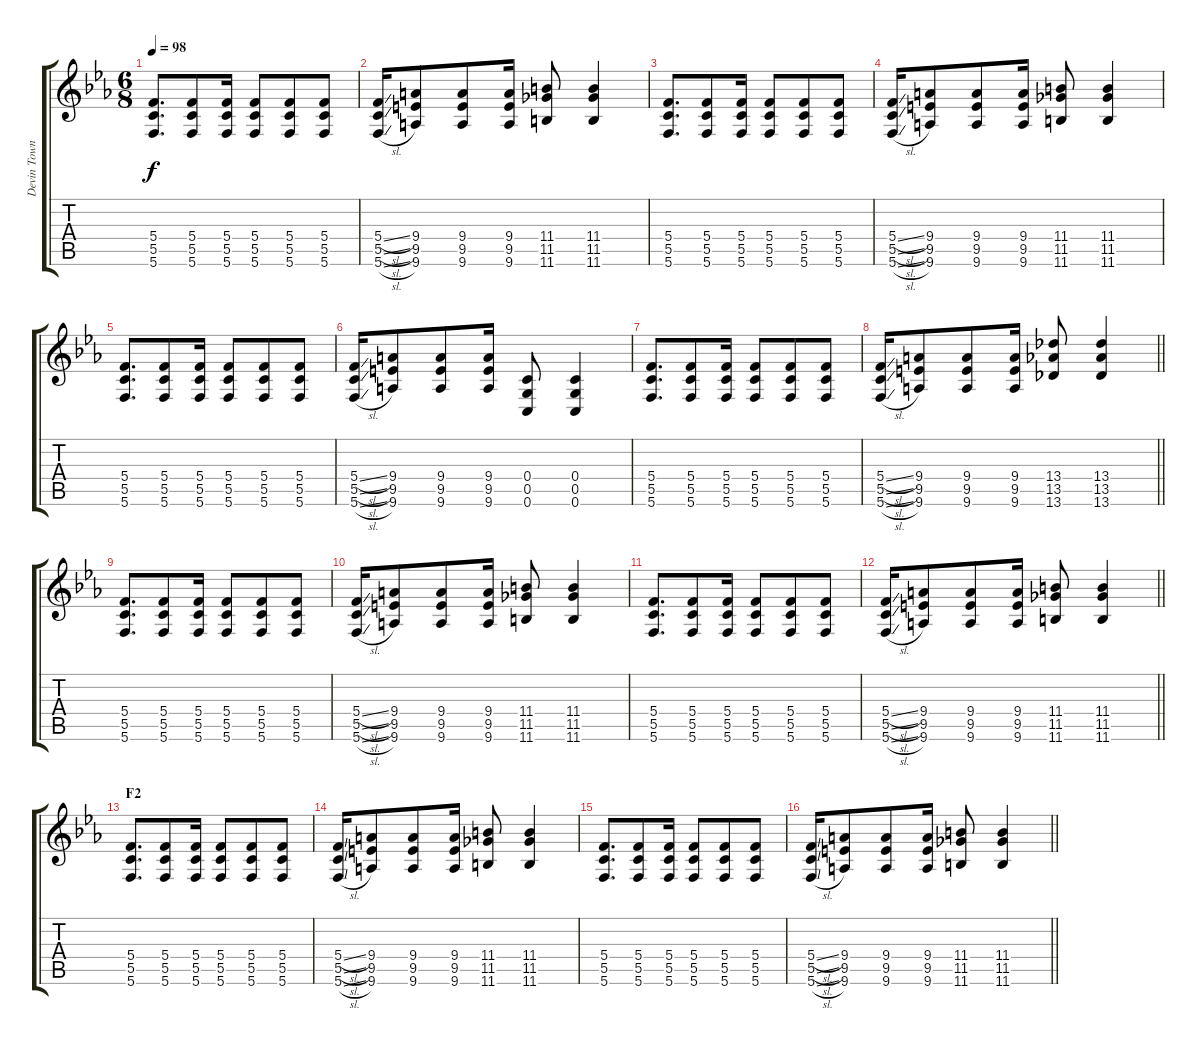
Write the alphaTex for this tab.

\track ("Devin Townsend" "Devin Town") {instrument distortionguitar}
\staff {score tabs}
\tuning (E4 C4 G3 C3 G2 C2) {hide}
\ts (6 8)
\tempo 98
\clef g2
\ks eb
(5.4 5.5 5.6).8{d dy f} (5.4 5.5 5.6).8 (5.4 5.5 5.6).16 (5.4 5.5 5.6).8 (5.4 5.5 5.6).8 (5.4 5.5 5.6).8 |
(5.4{sl} 5.5{sl} 5.6{sl}).16 (9.4 9.5 9.6).8 (9.4 9.5 9.6).8 (9.4 9.5 9.6).16 (11.4 11.5 11.6).8 (11.4 11.5 11.6).4 |
(5.4 5.5 5.6).8{d} (5.4 5.5 5.6).8 (5.4 5.5 5.6).16 (5.4 5.5 5.6).8 (5.4 5.5 5.6).8 (5.4 5.5 5.6).8 |
(5.4{sl} 5.5{sl} 5.6{sl}).16 (9.4 9.5 9.6).8 (9.4 9.5 9.6).8 (9.4 9.5 9.6).16 (11.4 11.5 11.6).8 (11.4 11.5 11.6).4 |
(5.4 5.5 5.6).8{d} (5.4 5.5 5.6).8 (5.4 5.5 5.6).16 (5.4 5.5 5.6).8 (5.4 5.5 5.6).8 (5.4 5.5 5.6).8 |
(5.4{sl} 5.5{sl} 5.6{sl}).16 (9.4 9.5 9.6).8 (9.4 9.5 9.6).8 (9.4 9.5 9.6).16 (0.4 0.5 0.6).8 (0.4 0.5 0.6).4 |
(5.4 5.5 5.6).8{d} (5.4 5.5 5.6).8 (5.4 5.5 5.6).16 (5.4 5.5 5.6).8 (5.4 5.5 5.6).8 (5.4 5.5 5.6).8 |
\barLineRight lightlight
(5.4{sl} 5.5{sl} 5.6{sl}).16 (9.4 9.5 9.6).8 (9.4 9.5 9.6).8 (9.4 9.5 9.6).16 (13.4 13.5 13.6).8 (13.4 13.5 13.6).4 |
\section ("" "")
(5.4 5.5 5.6).8{d} (5.4 5.5 5.6).8 (5.4 5.5 5.6).16 (5.4 5.5 5.6).8 (5.4 5.5 5.6).8 (5.4 5.5 5.6).8 |
(5.4{sl} 5.5{sl} 5.6{sl}).16 (9.4 9.5 9.6).8 (9.4 9.5 9.6).8 (9.4 9.5 9.6).16 (11.4 11.5 11.6).8 (11.4 11.5 11.6).4 |
(5.4 5.5 5.6).8{d} (5.4 5.5 5.6).8 (5.4 5.5 5.6).16 (5.4 5.5 5.6).8 (5.4 5.5 5.6).8 (5.4 5.5 5.6).8 |
\barLineRight lightlight
(5.4{sl} 5.5{sl} 5.6{sl}).16 (9.4 9.5 9.6).8 (9.4 9.5 9.6).8 (9.4 9.5 9.6).16 (11.4 11.5 11.6).8 (11.4 11.5 11.6).4 |
\section ("" "F2")
(5.4 5.5 5.6).8{d} (5.4 5.5 5.6).8 (5.4 5.5 5.6).16 (5.4 5.5 5.6).8 (5.4 5.5 5.6).8 (5.4 5.5 5.6).8 |
(5.4{sl} 5.5{sl} 5.6{sl}).16 (9.4 9.5 9.6).8 (9.4 9.5 9.6).8 (9.4 9.5 9.6).16 (11.4 11.5 11.6).8 (11.4 11.5 11.6).4 |
(5.4 5.5 5.6).8{d} (5.4 5.5 5.6).8 (5.4 5.5 5.6).16 (5.4 5.5 5.6).8 (5.4 5.5 5.6).8 (5.4 5.5 5.6).8 |
\barLineRight lightlight
(5.4{sl} 5.5{sl} 5.6{sl}).16 (9.4 9.5 9.6).8 (9.4 9.5 9.6).8 (9.4 9.5 9.6).16 (11.4 11.5 11.6).8 (11.4 11.5 11.6).4
